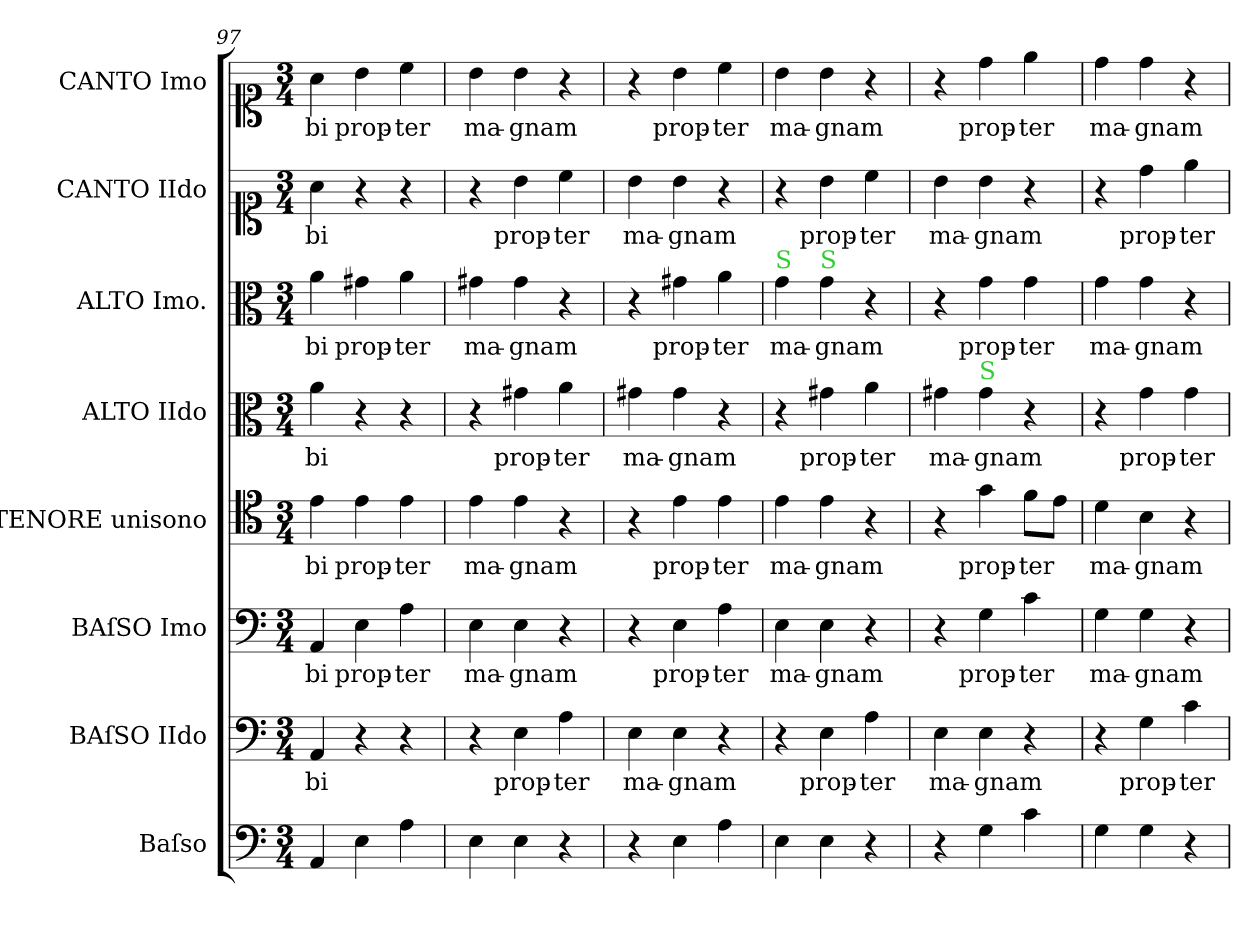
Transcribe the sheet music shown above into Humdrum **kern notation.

**kern	**kern	**text	**kern	**text	**kern	**text	**kern	**text	**kern	**text	**kern	**text	**kern	**text
*part8	*part7	*part7	*part6	*part6	*part5	*part5	*part4	*part4	*part3	*part3	*part2	*part2	*part1	*part1
*staff8	*staff7	*staff7	*staff6	*staff6	*staff5	*staff5	*staff4	*staff4	*staff3	*staff3	*staff2	*staff2	*staff1	*staff1
*I"Baſso	*I"BAſSO IIdo	*	*I"BAſSO Imo	*	*I"TENORE unisono	*	*I"ALTO IIdo	*	*I"ALTO Imo.	*	*I"CANTO IIdo	*	*I"CANTO Imo	*
*	*I'B 2	*	*I'B 1	*	*I'T	*	*I'A 2	*	*I'A 1	*	*	*	*	*
*clefF4	*clefF4	*	*clefF4	*	*clefC4	*	*clefC3	*	*clefC3	*	*clefC1	*	*clefC1	*
*k[]	*k[]	*	*k[]	*	*k[]	*	*k[]	*	*k[]	*	*k[]	*	*k[]	*
*C:	*C:	*	*C:	*	*C:	*	*C:	*	*C:	*	*C:	*	*C:	*
*M3/4	*M3/4	*	*M3/4	*	*M3/4	*	*M3/4	*	*M3/4	*	*M3/4	*	*M3/4	*
=97	=97	=97	=97	=97	=97	=97	=97	=97	=97	=97	=97	=97	=97	=97
4AA/	4AA/	-bi	4AA/	-bi	4e\	-bi	4a\	-bi	4a\	-bi	4a\	-bi	4a\	-bi
4E\	4r	.	4E\	prop-	4e\	prop-	4r	.	4g#X\	prop-	4r	.	4b\	prop-
4A\	4r	.	4A\	-ter	4e\	-ter	4r	.	4a\	-ter	4r	.	4cc\	-ter
=98	=98	=98	=98	=98	=98	=98	=98	=98	=98	=98	=98	=98	=98	=98
4E\	4r	.	4E\	ma-	4e\	ma-	4r	.	4g#X\	ma-	4r	.	4b\	ma-
4E\	4E\	prop-	4E\	-gnam	4e\	-gnam	4g#X\	prop-	4g#\	-gnam	4b\	prop-	4b\	-gnam
4r	4A\	-ter	4r	.	4r	.	4a\	-ter	4r	.	4cc\	-ter	4r	.
=99	=99	=99	=99	=99	=99	=99	=99	=99	=99	=99	=99	=99	=99	=99
4r	4E\	ma-	4r	.	4r	.	4g#X\	ma-	4r	.	4b\	ma-	4r	.
!	!	!	!	!LO:LY:i	!	!	!	!	!	!	!	!	!	!
4E\	4E\	-gnam	4E\	prop-	4e\	prop-	4g#\	-gnam	4g#X\	prop-	4b\	-gnam	4b\	prop-
!	!	!	!	!LO:LY:i	!	!	!	!	!	!	!	!	!	!
4A\	4r	.	4A\	-ter	4e\	-ter	4r	.	4a\	-ter	4r	.	4cc\	-ter
=100	=100	=100	=100	=100	=100	=100	=100	=100	=100	=100	=100	=100	=100	=100
!	!	!	!	!	!	!	!	!	!LO:TX:a:color=limegreen:t=S	!	!	!	!	!
!	!	!	!	!LO:LY:i	!	!	!	!	!	!	!	!	!	!
4E\	4r	.	4E\	ma-	4e\	ma-	4r	.	4g\	ma-	4r	.	4b\	ma-
!	!	!	!	!	!	!	!	!	!LO:TX:a:color=limegreen:t=S	!	!	!	!	!
!	!	!LO:LY:i	!	!LO:LY:i	!	!	!	!LO:LY:i	!	!	!	!	!	!
4E\	4E\	prop-	4E\	-gnam	4e\	-gnam	4g#X\	prop-	4g\	-gnam	4b\	prop-	4b\	-gnam
!	!	!LO:LY:i	!	!	!	!	!	!LO:LY:i	!	!	!	!	!	!
4r	4A\	-ter	4r	.	4r	.	4a\	-ter	4r	.	4cc\	-ter	4r	.
=101	=101	=101	=101	=101	=101	=101	=101	=101	=101	=101	=101	=101	=101	=101
!	!	!LO:LY:i	!	!	!	!	!	!LO:LY:i	!	!	!	!	!	!
4r	4E\	ma-	4r	.	4r	.	4g#X\	ma-	4r	.	4b\	ma-	4r	.
!	!	!	!	!	!	!	!LO:TX:a:color=limegreen:t=S	!	!	!	!	!	!	!
!	!	!LO:LY:i	!	!	!	!LO:LY:i	!	!LO:LY:i	!	!LO:LY:i	!	!	!	!LO:LY:i
4G\	4E\	-gnam	4G\	prop-	4g\	prop-	4g#\	-gnam	4g\	prop-	4b\	-gnam	4dd\	prop-
!	!	!	!	!	!	!LO:LY:i	!	!	!	!LO:LY:i	!	!	!	!LO:LY:i
4c\	4r	.	4c\	-ter	8f\L	-ter	4r	.	4g\	-ter	4r	.	4ee\	-ter
.	.	.	.	.	8e\J	.	.	.	.	.	.	.	.	.
=102	=102	=102	=102	=102	=102	=102	=102	=102	=102	=102	=102	=102	=102	=102
!	!	!	!	!	!	!LO:LY:i	!	!	!	!LO:LY:i	!	!	!	!LO:LY:i
4G\	4r	.	4G\	ma-	4d\	ma-	4r	.	4g\	ma-	4r	.	4dd\	ma-
!	!	!LO:LY:i	!	!	!	!LO:LY:i	!	!	!	!LO:LY:i	!	!LO:LY:i	!	!LO:LY:i
4G\	4G\	prop-	4G\	-gnam	4B\	-gnam	4g\	prop-	4g\	-gnam	4dd\	prop-	4dd\	-gnam
!	!	!LO:LY:i	!	!	!	!	!	!	!	!	!	!LO:LY:i	!	!
4r	4c\	-ter	4r	.	4r	.	4g\	-ter	4r	.	4ee\	-ter	4r	.
=	=	=	=	=	=	=	=	=	=	=	=	=	=	=
*-	*-	*-	*-	*-	*-	*-	*-	*-	*-	*-	*-	*-	*-	*-
